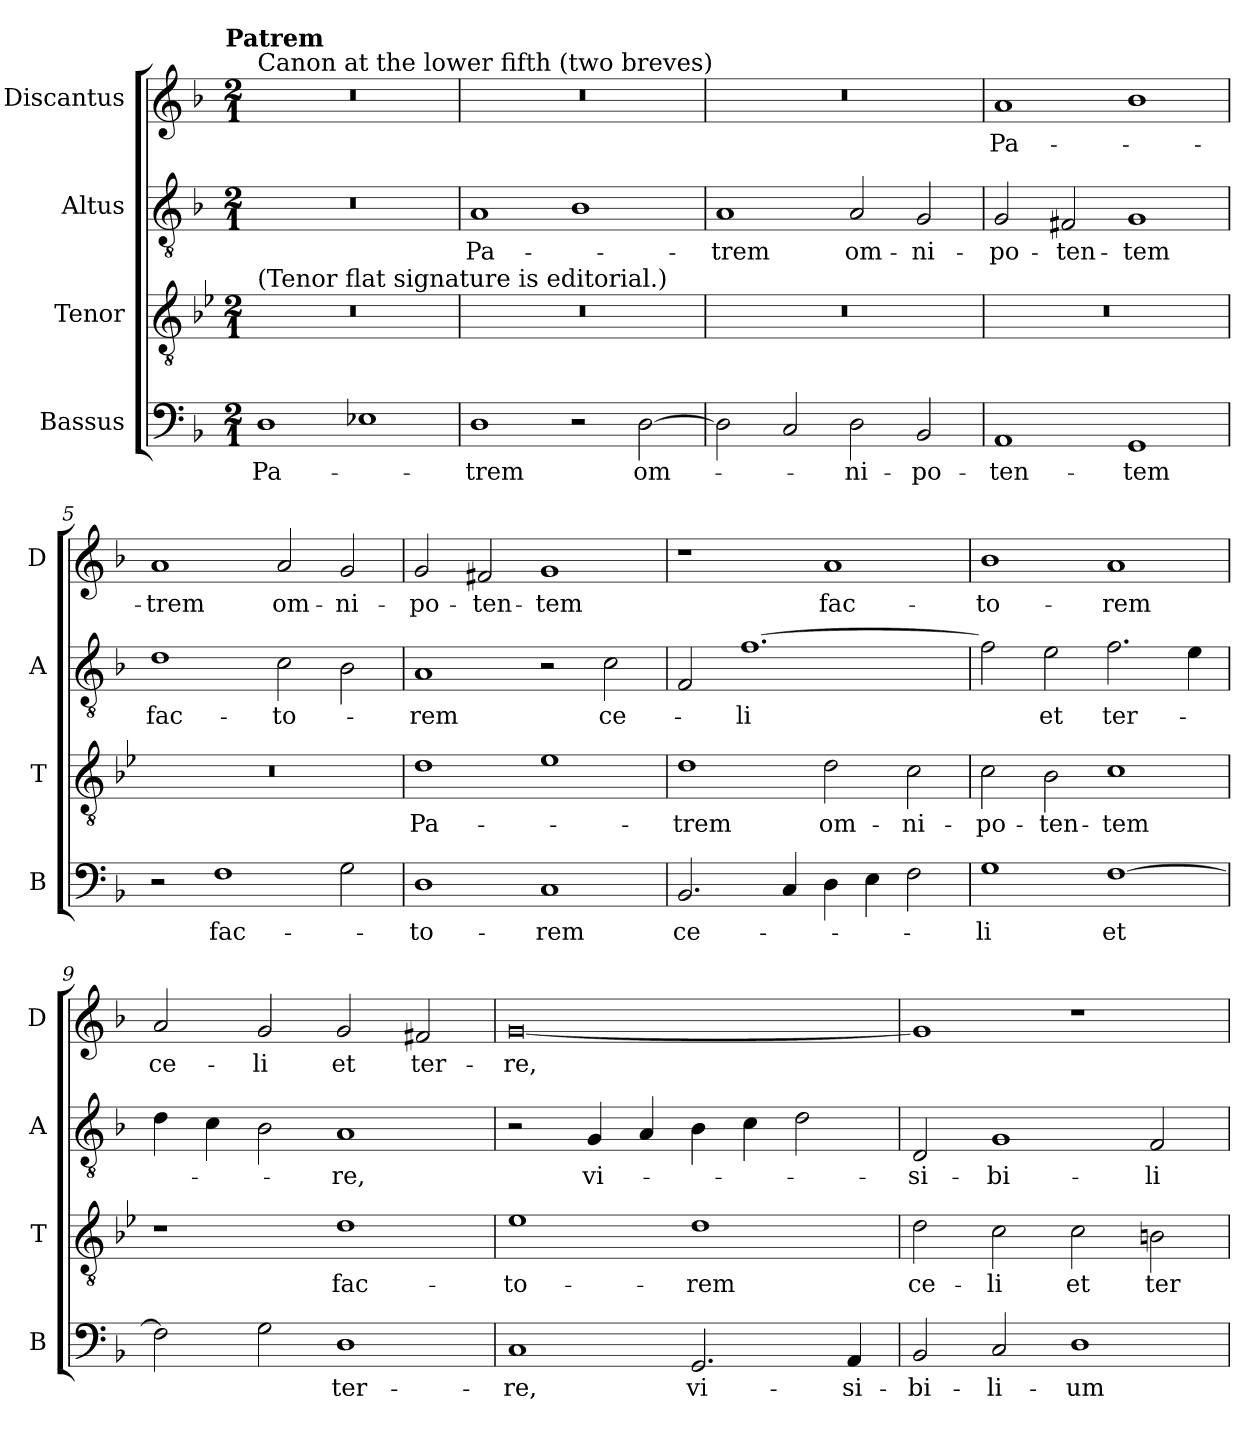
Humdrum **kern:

**kern	**text	**kern	**text	**kern	**text	**kern	**text
*part4	*part4	*part3	*part3	*part2	*part2	*part1	*part1
*staff4	*staff4	*staff3	*staff3	*staff2	*staff2	*staff1	*staff1
*I"Bassus	*	*I"Tenor	*	*I"Altus	*	*I"Discantus	*
*I'B	*	*I'T	*	*I'A	*	*I'D	*
*clefF4	*	*clefGv2	*	*clefGv2	*	*clefG2	*
*k[b-]	*	*k[b-e-]	*	*k[b-]	*	*k[b-]	*
!!LO:TX:omd:t=Patrem
*M2/1	*	*M2/1	*	*M2/1	*	*M2/1	*
=1	=1	=1	=1	=1	=1	=1	=1
!	!	!	!	!	!	!LO:TX:a:t=Canon at the lower fifth (two breves)	!
!	!	!LO:TX:a:t=(Tenor flat signature is editorial.)	!	!	!	!	!
1D	Pa-	0r	.	0r	.	0r	.
1E-X	.	.	.	.	.	.	.
=2	=2	=2	=2	=2	=2	=2	=2
1D	-trem	0r	.	1A	Pa-	0r	.
2r	.	.	.	1B-	.	.	.
[2D\	om-	.	.	.	.	.	.
=3	=3	=3	=3	=3	=3	=3	=3
2D\]	.	0r	.	1A	-trem	0r	.
2C/	.	.	.	.	.	.	.
2D\	-ni-	.	.	2A/	om-	.	.
2BB-/	-po-	.	.	2G/	-ni-	.	.
=4	=4	=4	=4	=4	=4	=4	=4
1AA	-ten-	0r	.	2G/	-po-	1a	Pa-
.	.	.	.	2F#X/	-ten-	.	.
1GG	-tem	.	.	1G	-tem	1b-	.
=5	=5	=5	=5	=5	=5	=5	=5
2r	.	0r	.	1d	fac-	1a	-trem
1F	fac-	.	.	.	.	.	.
.	.	.	.	2c\	-to-	2a/	om-
2G\	.	.	.	2B-\	.	2g/	-ni-
=6	=6	=6	=6	=6	=6	=6	=6
1D	-to-	1d	Pa-	1A	-rem	2g/	-po-
.	.	.	.	.	.	2f#X/	-ten-
1C	-rem	1e-	.	2r	.	1g	-tem
.	.	.	.	2c\	ce-	.	.
=7	=7	=7	=7	=7	=7	=7	=7
2.BB-/	ce-	1d	-trem	2F/	.	1r	.
.	.	.	.	[1.f	-li	.	.
4C/	.	.	.	.	.	.	.
4D\	.	2d\	om-	.	.	1a	fac-
4E\	.	.	.	.	.	.	.
2F\	.	2c\	-ni-	.	.	.	.
=8	=8	=8	=8	=8	=8	=8	=8
1G	-li	2c\	-po-	2f\]	.	1b-	-to-
.	.	2B-\	-ten-	2e\	et	.	.
[1F	et	1c	-tem	2.f\	ter-	1a	-rem
.	.	.	.	4e\	.	.	.
=9	=9	=9	=9	=9	=9	=9	=9
2F\]	.	1r	.	4d\	.	2a/	ce-
.	.	.	.	4c\	.	.	.
2G\	.	.	.	2B-\	.	2g/	-li
1D	ter-	1d	fac-	1A	-re,	2g/	et
.	.	.	.	.	.	2f#X/	ter-
=10	=10	=10	=10	=10	=10	=10	=10
1C	-re,	1e-	-to-	2r	.	[0g	-re,
.	.	.	.	4G/	vi-	.	.
.	.	.	.	4A/	.	.	.
2.GG/	vi-	1d	-rem	4B-\	.	.	.
.	.	.	.	4c\	.	.	.
.	.	.	.	2d\	.	.	.
4AA/	-si-	.	.	.	.	.	.
=11	=11	=11	=11	=11	=11	=11	=11
2BB-/	-bi-	2d\	ce-	2D/	-si-	1g]	.
2C/	-li-	2c\	-li	1G	-bi-	.	.
1D	-um	2c\	et	.	.	1r	.
.	.	2Bn\	ter-	2F/	-li-	.	.
=	=	=	=	=	=	=	=
*-	*-	*-	*-	*-	*-	*-	*-
